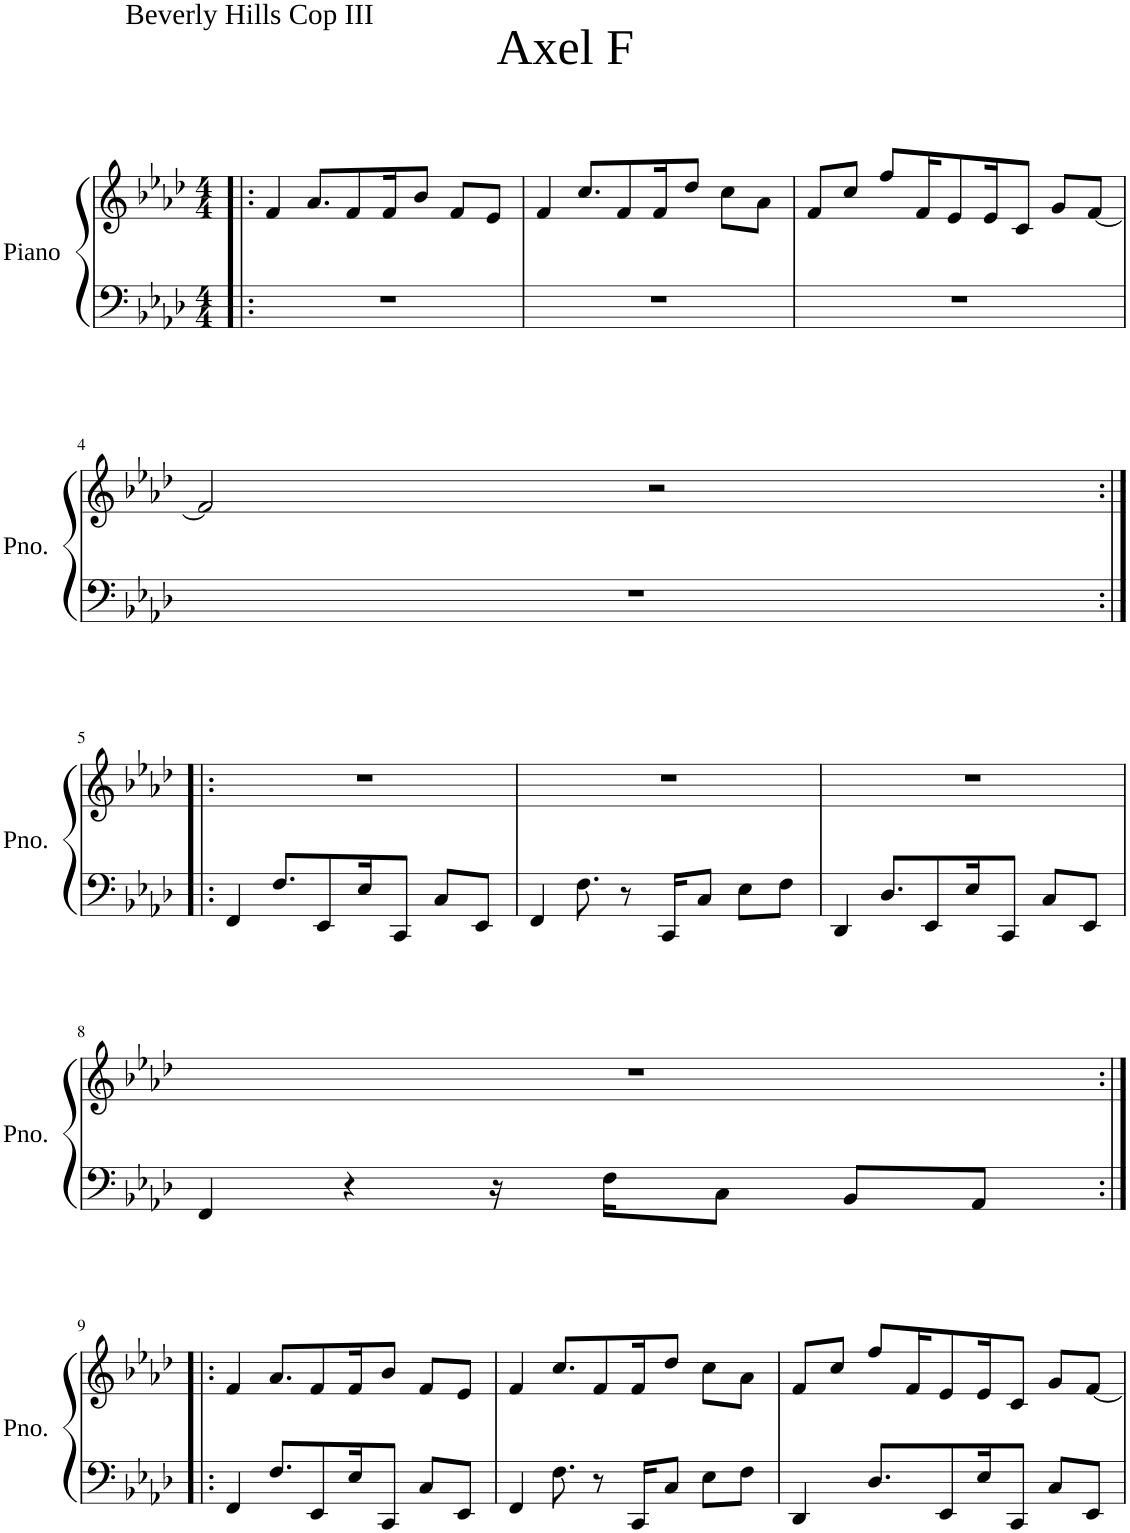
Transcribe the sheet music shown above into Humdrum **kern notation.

**kern	**kern
*part1	*part1
*staff2	*staff1
*I"Piano	*
*I'Pno.	*
*clefF4	*clefG2
*k[b-e-a-d-]	*k[b-e-a-d-]
*M4/4	*M4/4
=1!|:	=1!|:
1r	4f/
.	8.a-/L
.	8f/
.	16f/K
.	8b-/J
.	8f/L
.	8e-/J
=2	=2
1r	4f/
.	8.cc/L
.	8f/
.	16f/K
.	8dd-/J
.	8cc\L
.	8a-\J
=3	=3
1r	8f/L
.	8cc/J
.	8ff/L
.	16f/K
.	8e-/
.	16e-/K
.	8c/J
.	8g/L
.	[8f/J
!!LO:LB:g=z
=4	=4
1r	2f/]
.	2r
!!LO:LB:g=z
=5:|!|:	=5:|!|:
4FF/	1r
8.F/L	.
8EE-/	.
16E-/K	.
8CC/J	.
8C/L	.
8EE-/J	.
=6	=6
4FF/	1r
8.F\	.
8r	.
16CC/KL	.
8C/J	.
8E-\L	.
8F\J	.
=7	=7
4DD-/	1r
8.D-/L	.
8EE-/	.
16E-/K	.
8CC/J	.
8C/L	.
8EE-/J	.
!!LO:LB:g=z
=8	=8
4FF/	1r
4r	.
16r	.
16F\KL	.
8C\J	.
8BB-/L	.
8AA-/J	.
!!LO:LB:g=z
=9:|!|:	=9:|!|:
4FF/	4f/
8.F/L	8.a-/L
8EE-/	8f/
16E-/K	16f/K
8CC/J	8b-/J
8C/L	8f/L
8EE-/J	8e-/J
=10	=10
4FF/	4f/
8.F\	8.cc/L
8r	8f/
16CC/KL	16f/K
8C/J	8dd-/J
8E-\L	8cc\L
8F\J	8a-\J
=11	=11
4DD-/	8f/L
.	8cc/J
8.D-/L	8ff/L
.	16f/K
8EE-/	8e-/
16E-/K	16e-/K
8CC/J	8c/J
8C/L	8g/L
8EE-/J	[8f/J
=	=
*-	*-
